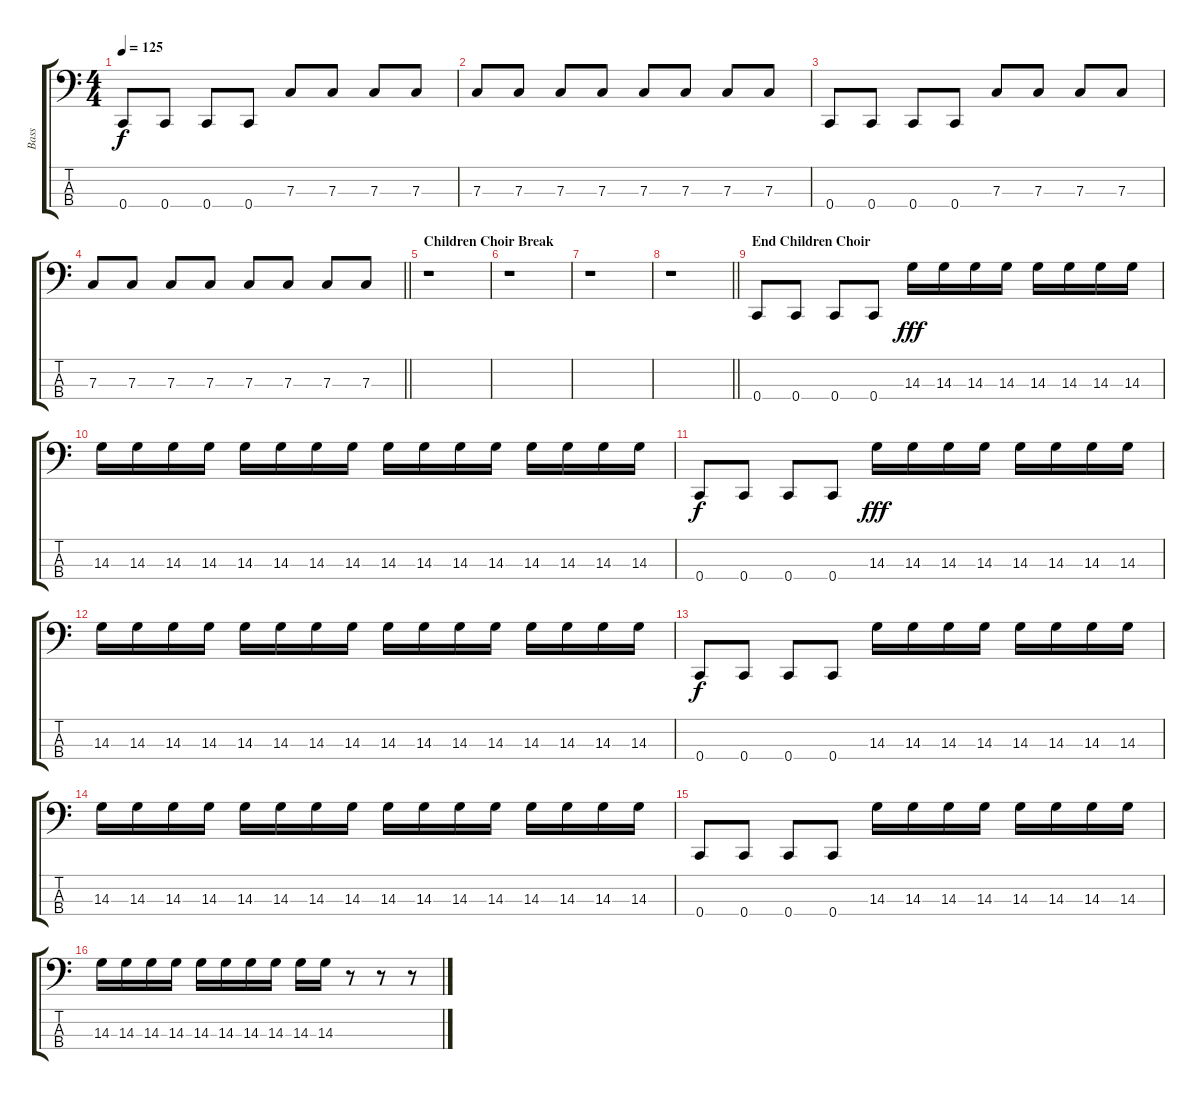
\track ("Bass" "Bass") {instrument slapbass1}
\staff {score tabs}
\tuning (Eb2 Bb1 F1 C1) {hide}
\ts (4 4)
\tempo 125
\clef f4
\ks c
0.4.8{dy f} 0.4.8 0.4.8 0.4.8 7.3.8 7.3.8 7.3.8 7.3.8 |
7.3.8 7.3.8 7.3.8 7.3.8 7.3.8 7.3.8 7.3.8 7.3.8 |
0.4.8 0.4.8 0.4.8 0.4.8 7.3.8 7.3.8 7.3.8 7.3.8 |
\barLineRight lightlight
7.3.8 7.3.8 7.3.8 7.3.8 7.3.8 7.3.8 7.3.8 7.3.8 |
\section ("" "Children Choir Break")
r.1 |
r.1 |
r.1 |
\barLineRight lightlight
r.1 |
\section ("" "End Children Choir")
0.4.8 0.4.8 0.4.8 0.4.8 14.3.16{dy fff} 14.3.16 14.3.16 14.3.16 14.3.16 14.3.16 14.3.16 14.3.16 |
14.3.16 14.3.16 14.3.16 14.3.16 14.3.16 14.3.16 14.3.16 14.3.16 14.3.16 14.3.16 14.3.16 14.3.16 14.3.16 14.3.16 14.3.16 14.3.16 |
0.4.8{dy f} 0.4.8 0.4.8 0.4.8 14.3.16{dy fff} 14.3.16 14.3.16 14.3.16 14.3.16 14.3.16 14.3.16 14.3.16 |
14.3.16 14.3.16 14.3.16 14.3.16 14.3.16 14.3.16 14.3.16 14.3.16 14.3.16 14.3.16 14.3.16 14.3.16 14.3.16 14.3.16 14.3.16 14.3.16 |
0.4.8{dy f} 0.4.8 0.4.8 0.4.8 14.3.16 14.3.16 14.3.16 14.3.16 14.3.16 14.3.16 14.3.16 14.3.16 |
14.3.16 14.3.16 14.3.16 14.3.16 14.3.16 14.3.16 14.3.16 14.3.16 14.3.16 14.3.16 14.3.16 14.3.16 14.3.16 14.3.16 14.3.16 14.3.16 |
0.4.8 0.4.8 0.4.8 0.4.8 14.3.16 14.3.16 14.3.16 14.3.16 14.3.16 14.3.16 14.3.16 14.3.16 |
14.3.16 14.3.16 14.3.16 14.3.16 14.3.16 14.3.16 14.3.16 14.3.16 14.3.16 14.3.16 r.8 r.8 r.8
